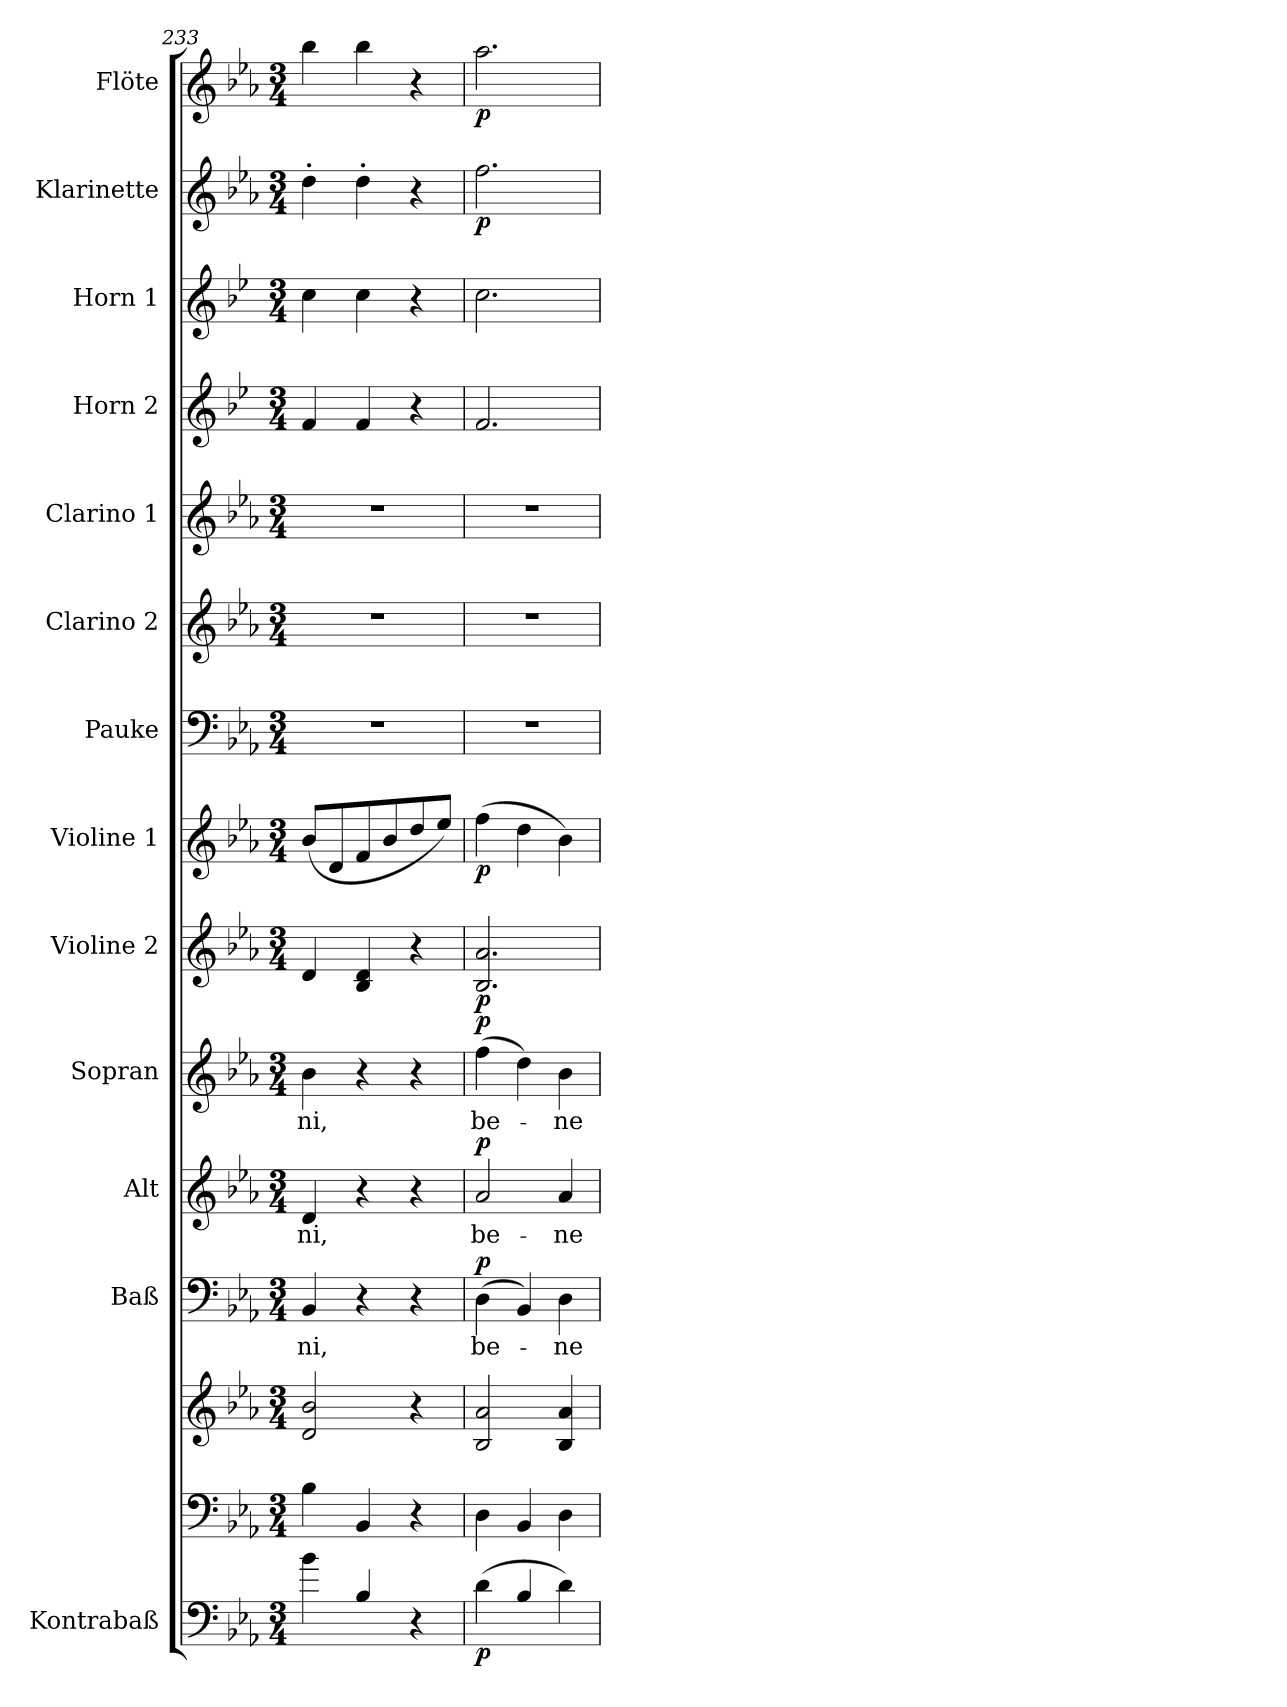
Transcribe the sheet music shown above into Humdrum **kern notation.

**kern	**dynam	**kern	**kern	**kern	**text	**dynam	**kern	**text	**dynam	**kern	**text	**dynam	**kern	**dynam	**kern	**dynam	**kern	**kern	**kern	**kern	**kern	**kern	**dynam	**kern	**dynam
*part14	*part14	*part13	*part13	*part12	*part12	*part12	*part11	*part11	*part11	*part10	*part10	*part10	*part9	*part9	*part8	*part8	*part7	*part6	*part5	*part4	*part3	*part2	*part2	*part1	*part1
*staff15	*staff15	*staff14	*staff13	*staff12	*staff12	*staff12	*staff11	*staff11	*staff11	*staff10	*staff10	*staff10	*staff9	*staff9	*staff8	*staff8	*staff7	*staff6	*staff5	*staff4	*staff3	*staff2	*staff2	*staff1	*staff1
*I"Kontrabaß	*	*	*	*I"Baß	*	*	*I"Alt	*	*	*I"Sopran	*	*	*I"Violine 2	*	*I"Violine 1	*	*I"Pauke	*I"Clarino 2	*I"Clarino 1	*I"Horn 2	*I"Horn 1	*I"Klarinette	*	*I"Flöte	*
*I'Kb	*	*	*	*I'Baß	*	*	*I'Alt	*	*	*I'Sop	*	*	*I'Vln. 2	*	*I'Vln. 1	*	*I'Pk.	*	*	*I'Hrn. 2	*I'Hrn. 1	*	*	*I'Fl.	*
*clefF4	*	*clefF4	*clefG2	*clefF4	*	*	*clefG2	*	*	*clefG2	*	*	*clefG2	*	*clefG2	*	*clefF4	*clefG2	*clefG2	*clefG2	*clefG2	*clefG2	*	*clefG2	*
*ITrd7c12	*	*	*	*	*	*	*	*	*	*	*	*	*	*	*	*	*	*ITrd7c12	*ITrd7c12	*ITrd4c7	*ITrd4c7	*	*	*	*
*k[b-e-a-]	*	*k[b-e-a-]	*k[b-e-a-]	*k[b-e-a-]	*	*	*k[b-e-a-]	*	*	*k[b-e-a-]	*	*	*k[b-e-a-]	*	*k[b-e-a-]	*	*k[b-e-a-]	*k[b-e-a-]	*k[b-e-a-]	*k[b-e-a-]	*k[b-e-a-]	*k[b-e-a-]	*	*k[b-e-a-]	*
*E-:	*	*E-:	*E-:	*E-:	*	*	*E-:	*	*	*E-:	*	*	*E-:	*	*E-:	*	*E-:	*E-:	*E-:	*E-:	*E-:	*E-:	*	*E-:	*
*M3/4	*	*M3/4	*M3/4	*M3/4	*	*	*M3/4	*	*	*M3/4	*	*	*M3/4	*	*M3/4	*	*M3/4	*M3/4	*M3/4	*M3/4	*M3/4	*M3/4	*	*M3/4	*
=233	=233	=233	=233	=233	=233	=233	=233	=233	=233	=233	=233	=233	=233	=233	=233	=233	=233	=233	=233	=233	=233	=233	=233	=233	=233
!	!	!	!	!	!LO:LY:b	!	!	!LO:LY:b	!	!	!LO:LY:b	!	!	!	!	!	!	!	!	!	!	!	!	!	!
4B-\	.	4B-\	2d/ 2b-/	4BB-/	-ni,	.	4d/	-ni,	.	4b-\	-ni,	.	4d/	.	(<8b-/L	.	2.r	2.r	2.r	4B-/	4f\	4dd'>\	.	4bb-\	.
.	.	.	.	.	.	.	.	.	.	.	.	.	.	.	8d/	.	.	.	.	.	.	.	.	.	.
4BB-/	.	4BB-/	.	4r	.	.	4r	.	.	4r	.	.	4B-/ 4d/	.	8f/	.	.	.	.	4B-/	4f\	4dd'>\	.	4bb-\	.
.	.	.	.	.	.	.	.	.	.	.	.	.	.	.	8b-/	.	.	.	.	.	.	.	.	.	.
4r	.	4r	4r	4r	.	.	4r	.	.	4r	.	.	4r	.	8dd/	.	.	.	.	4r	4r	4r	.	4r	.
.	.	.	.	.	.	.	.	.	.	.	.	.	.	.	8ee-/J)	.	.	.	.	.	.	.	.	.	.
!!LO:PB:g=z
=234	=234	=234	=234	=234	=234	=234	=234	=234	=234	=234	=234	=234	=234	=234	=234	=234	=234	=234	=234	=234	=234	=234	=234	=234	=234
!	!LO:DY:b	!	!	!	!LO:LY:b	!LO:DY:a	!	!LO:LY:b	!LO:DY:a	!	!LO:LY:b	!LO:DY:a	!	!LO:DY:b	!	!LO:DY:b	!	!	!	!	!	!	!LO:DY:b	!	!LO:DY:b
(>4D\	p	4D\	2B-/ 2a-/	(>4D\	be-	p	2a-/	be-	p	(>4ff\	be-	p	2.B-/ 2.a-/	p	(>4ff\	p	2.r	2.r	2.r	2.B-/	2.f\	2.ff\	p	2.aa-\	p
4BB-/	.	4BB-/	.	4BB-/)	.	.	.	.	.	4dd\)	.	.	.	.	4dd\	.	.	.	.	.	.	.	.	.	.
!	!	!	!	!	!LO:LY:b	!	!	!LO:LY:b	!	!	!LO:LY:b	!	!	!	!	!	!	!	!	!	!	!	!	!	!
4D\)	.	4D\	4B-/ 4a-/	4D\	-ne-	.	4a-/	-ne-	.	4b-\	-ne-	.	.	.	4b-\)	.	.	.	.	.	.	.	.	.	.
=	=	=	=	=	=	=	=	=	=	=	=	=	=	=	=	=	=	=	=	=	=	=	=	=	=
*-	*-	*-	*-	*-	*-	*-	*-	*-	*-	*-	*-	*-	*-	*-	*-	*-	*-	*-	*-	*-	*-	*-	*-	*-	*-
